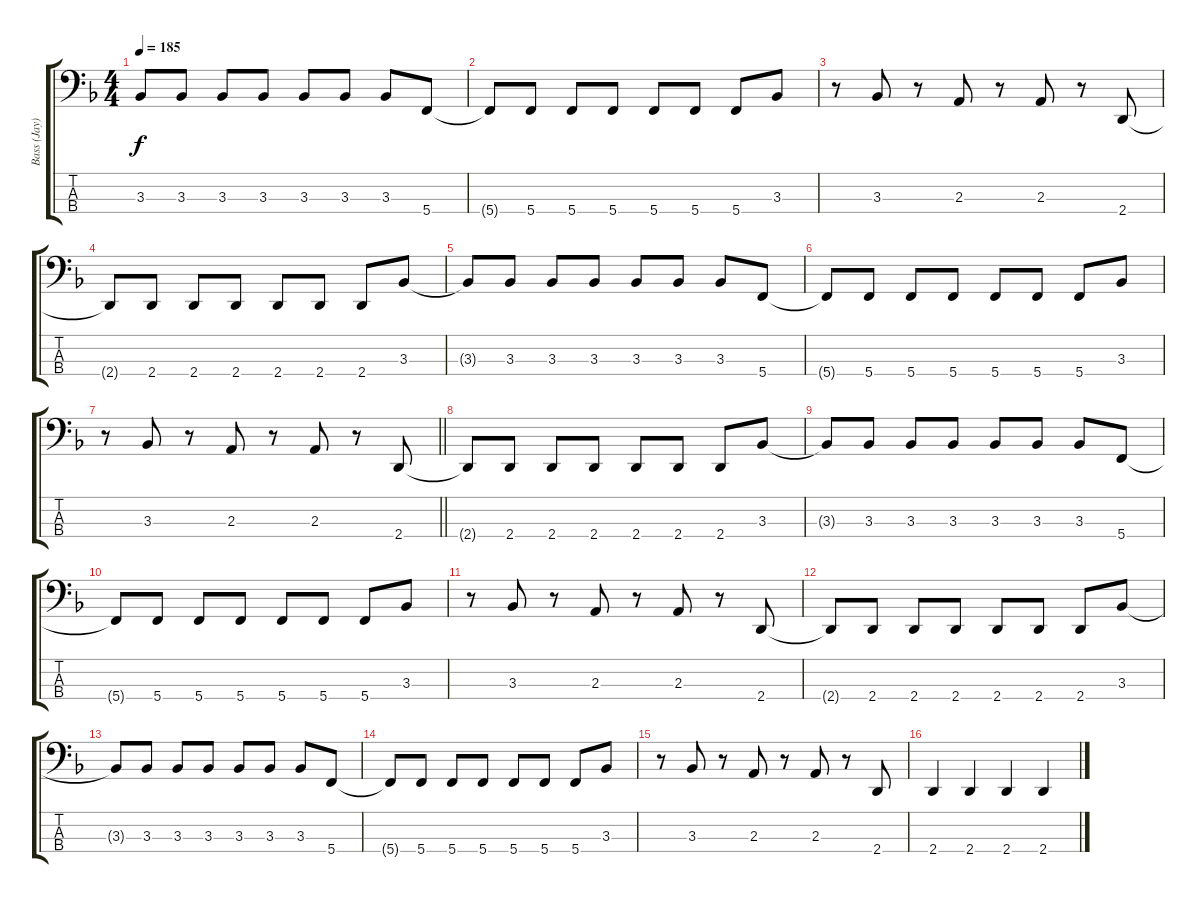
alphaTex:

\track ("Bass (Jay)" "Bass (Jay)") {instrument electricbasspick}
\staff {score tabs}
\tuning (F2 C2 G1 C1) {hide}
\ts (4 4)
\tempo 185
\clef f4
\ks dminor
3.3{t}.8{dy f} 3.3.8 3.3.8 3.3.8 3.3.8 3.3.8 3.3.8 5.4.8 |
5.4{t}.8 5.4.8 5.4.8 5.4.8 5.4.8 5.4.8 5.4.8 3.3.8 |
r.8 3.3.8 r.8 2.3.8 r.8 2.3.8 r.8 2.4.8 |
2.4{t}.8 2.4.8 2.4.8 2.4.8 2.4.8 2.4.8 2.4.8 3.3.8 |
3.3{t}.8 3.3.8 3.3.8 3.3.8 3.3.8 3.3.8 3.3.8 5.4.8 |
5.4{t}.8 5.4.8 5.4.8 5.4.8 5.4.8 5.4.8 5.4.8 3.3.8 |
\barLineRight lightlight
r.8 3.3.8 r.8 2.3.8 r.8 2.3.8 r.8 2.4.8 |
2.4{t}.8 2.4.8 2.4.8 2.4.8 2.4.8 2.4.8 2.4.8 3.3.8 |
3.3{t}.8 3.3.8 3.3.8 3.3.8 3.3.8 3.3.8 3.3.8 5.4.8 |
5.4{t}.8 5.4.8 5.4.8 5.4.8 5.4.8 5.4.8 5.4.8 3.3.8 |
r.8 3.3.8 r.8 2.3.8 r.8 2.3.8 r.8 2.4.8 |
2.4{t}.8 2.4.8 2.4.8 2.4.8 2.4.8 2.4.8 2.4.8 3.3.8 |
3.3{t}.8 3.3.8 3.3.8 3.3.8 3.3.8 3.3.8 3.3.8 5.4.8 |
5.4{t}.8 5.4.8 5.4.8 5.4.8 5.4.8 5.4.8 5.4.8 3.3.8 |
r.8 3.3.8 r.8 2.3.8 r.8 2.3.8 r.8 2.4.8 |
2.4.4 2.4.4 2.4.4 2.4.4
